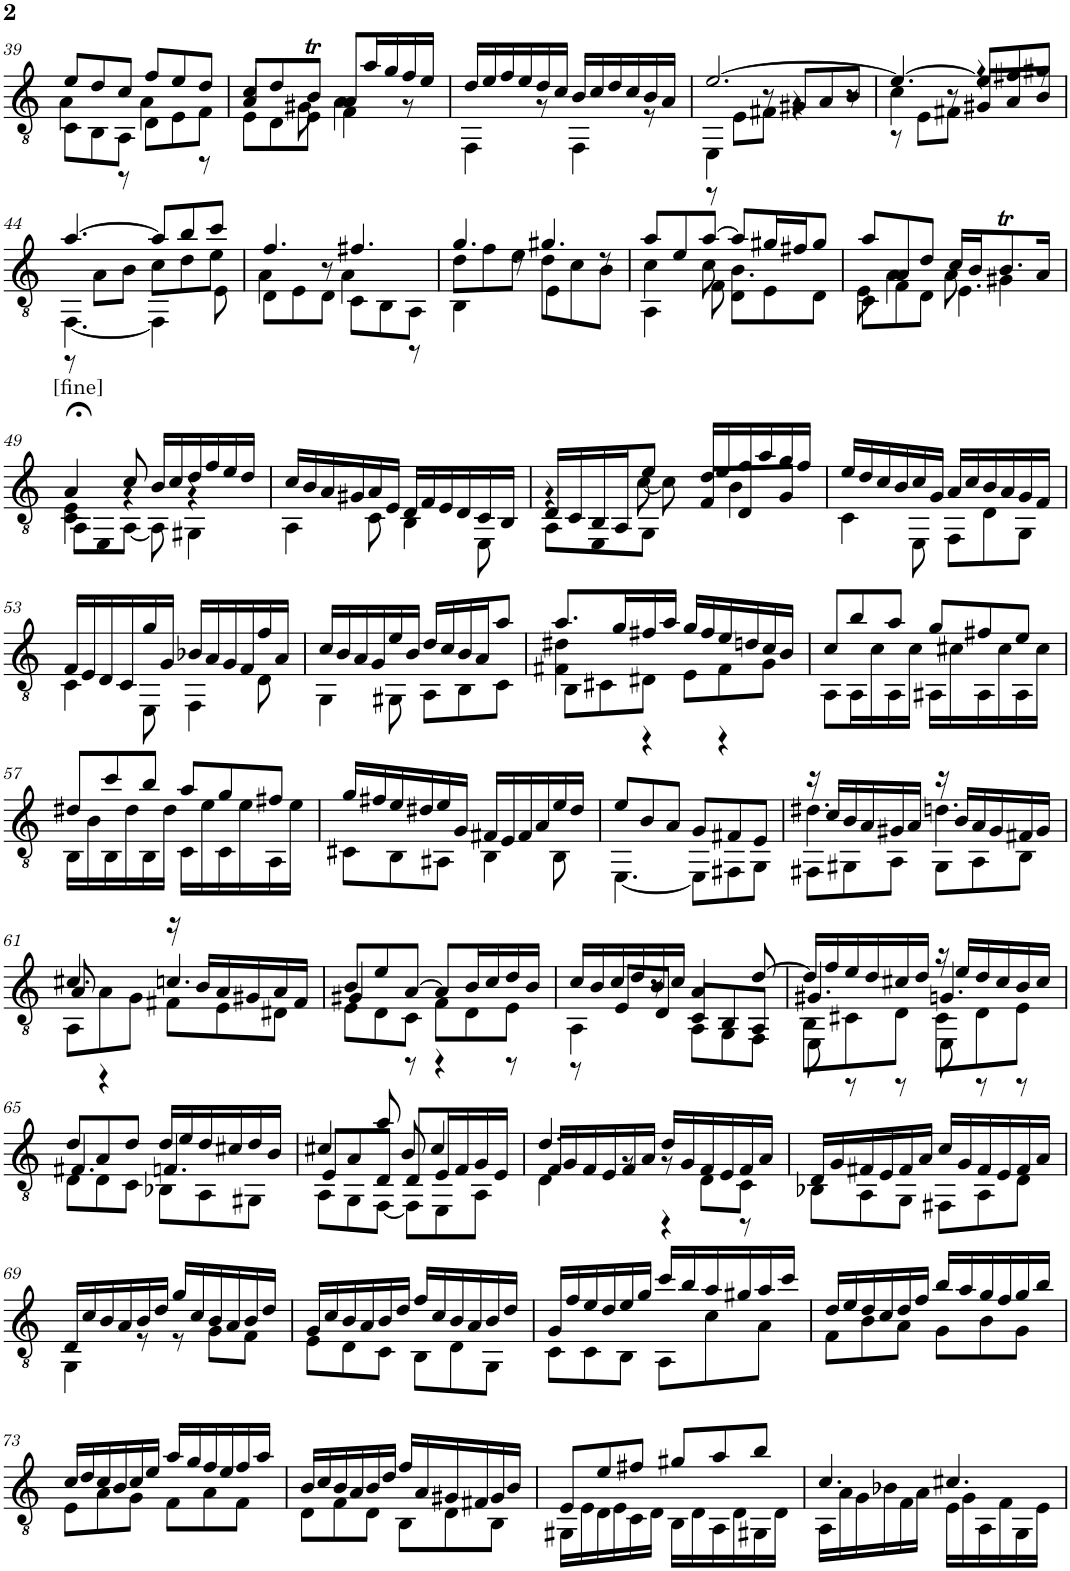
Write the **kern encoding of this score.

**kern
*part1
*staff1
*I"Classical Guitar
!!LO:PB:g=z
*clefGv2
*k[]
*a:
*M6/8
=39
*^
*	*^
8e/L	8C\L	4A\
8d/	8BB\	.
8c/J	8AA\J	8r
8f/L	8D\L	4A\
8e/	8E\	.
8d/J	8F\J	8r
=40	=40	=40
8c/L	8E\L	4A/
8d/	8D\	.
8Bt/J	8E\J	8G#X\
8A/L	4F\	4A\
16a/L	.	.
16g/	.	.
16f/	8r	8ryy
16e/JJ	.	.
*	*v	*v
=41	=41
16d/LL	4FF\
16e/	.
16f/	.
16e/	.
16d/	8r
16c/JJ	.
16B/LL	4FF\
16c/	.
16d/	.
16c/	.
16B/	8r
16A/JJ	.
=42	=42
*	*^
[2.e/	4EE\	8r
.	.	8E\L
.	8r	8F#X\J
.	4r	8G#X/L
.	.	8A/
.	8r	8B/J
=43	=43	=43
4.e/_	4c\	8r
.	.	8E\L
.	8r	8F#X\J
8e/L]	4r	8G#X/L
8f#X/	.	8A/
8g#X/J	8r	8B/J
!!LO:LB:g=z	!!	!!
=44	=44	=44
[4.a/	[4.FF\	8r
.	.	8A\L
.	.	8B\J
8a/L]	4FF\]	8c\L
8b/	.	8d\
8cc/J	8E\	8e\J
=45	=45	=45
4.f/	4A\	8D\L
.	.	8E\
.	8r	8D\J
4.f#X/	8C\L	4A\
.	8BB\	.
.	8AA\J	8r
=46	=46	=46
4.g/	4BB\	8d\L
.	.	8f\
.	8r	8e\J
4.g#X/	4E\	8d\L
.	.	8c\
.	8r	8B\J
=47	=47	=47
8a/L	4c\	4AA\
8e/	.	.
[8a/J	8c\	8F\
8a/L]	4.B\	8D\L
16g#X/L	.	8E\
16f#X/J	.	.
8g#/J	.	8D\J
=48	=48	=48
8a/L	8E\	8C\L
8A/	4A\	8F\
8d/J	.	8D\J
16c/LL	8A\	4.E\
16B/J	.	.
8.Bt/	4G#X\	.
16A/Jk	.	.
!!LO:LB:g=z	!!	!!
=49	=49	=49
!LO:TX:a:t=[fine]	!	!
4A;</	4C\ 4E\	8AA\L
.	.	8EE\
8c/	4r	[8AA\J
16B/LL	.	8AA\]
16c/	.	.
16d/	4r	4GG#X\
16f/	.	.
16e/	.	.
16d/JJ	.	.
*	*v	*v
=50	=50
16c/LL	4AA\
16B/	.
16A/	.
16G#X/	.
16A/	8C\
16E/JJ	.
16D/LL	4BB\
16F/	.
16E/	.
16D/	.
16C/	8EE\
16BB/JJ	.
=51	=51
*	*^
16D/LL	4r	8AA\L
16C/	.	.
16BB/	.	8EE\
16AA/J	.	.
8e/J	[8c\	8GG\J
16d/LL	8c\]	8F/L
16e/	.	.
16f/	4B\	8D/
16a/	.	.
16g/	.	8G/J
16f/JJ	.	.
*	*v	*v
=52	=52
16e/LL	4C\
16d/	.
16c/	.
16B/	.
16c/	8EE\
16G/JJ	.
16A/LL	8FF\L
16c/	.
16B/	8D\
16A/	.
16G/	8GG\J
16F/JJ	.
!!LO:LB:g=z	!!
=53	=53
16F/LL	4C\
16E/	.
16D/	.
16C/	.
16g/	8EE\
16G/JJ	.
16B-X/LL	4FF\
16A/	.
16G/	.
16F/	.
16f/	8D\
16A/JJ	.
=54	=54
16c/LL	4GG\
16B/	.
16A/	.
16G/	.
16e/	8GG#X\
16B/JJ	.
16d/LL	8AA\L
16c/	.
16B/	8BB\
16A/J	.
8a/J	8C\J
=55	=55
*	*^
8.a/L	8BB\L	4F#X\ 4d#X\
.	8C#X\	.
16g/L	.	.
16f#X/	8D#X\J	4r
16a/JJ	.	.
16g/LL	8E\L	.
16f#/	.	.
16e/	8F#\	4r
16dn/	.	.
16c/	8G\J	.
16B/JJ	.	.
*	*v	*v
=56	=56
8c/L	8AA\L
8b/	16AA\L
.	16c\
8a/J	16AA\
.	16c\JJ
8g/L	16AA#X\LL
.	16c#X\
8f#X/	16AA#\
.	16c#\
8e/J	16AA#\
.	16c#\JJ
!!LO:LB:g=z	!!
=57	=57
8d#X/L	16BB\LL
.	16B\
8cc/	16BB\
.	16d#\
8b/J	16BB\
.	16d#\JJ
8a/L	16C\LL
.	16e\
8g/	16C\
.	16e\
8f#X/J	16AA\
.	16e\JJ
=58	=58
16g/LL	8C#X\L
16f#X/	.
16e/	8BB\
16d#X/	.
16e/	8AA#X\J
16G/JJ	.
16F#X/LL	4BB\
16E/	.
16F#/	.
16A/	.
16e/	8BB\
16d#/JJ	.
=59	=59
8e/L	[4.EE\
8B/	.
8A/J	.
8G/L	8EE\L]
8F#X/	8FF#X\
8E/J	8GG\J
=60	=60
*	*^
16r	8FF#X\L	4.d#X\
16c/LL	.	.
16B/	8GG#X\	.
16A/	.	.
16G#X/	8AA\J	.
16A/JJ	.	.
16r	8GG#\L	4.dn\
16B/LL	.	.
16A/	8AA\	.
16G#/	.	.
16F#X/	8BB\J	.
16G#/JJ	.	.
!!LO:LB:g=z	!!	!!
=61	=61	=61
4.c#X/	8AA\L	8A/
.	8A\	4r
.	8G\J	.
16r	8F#X\L	4.cn/
16B/LL	.	.
16A/	8E\	.
16G#X/	.	.
16A/	8D#X\J	.
16F#/JJ	.	.
=62	=62	=62
8B/L	8E\L	4G#X/
8e/	8D\	.
[8A/J	8C\J	8r
8A/L]	8F\L	4r
16B/L	8D\	.
16c/	.	.
16d/	8E\J	8r
16B/JJ	.	.
=63	=63	=63
16c/LL	4AA\	8r
16B/	.	.
16c/	.	8E/L
16d/	.	.
16B/	8r	8D/J
16c/JJ	.	.
4A/	8AA\L	8C/L
.	8GG\	8BB/
[8d/	8FF\J	8AA/J
=64	=64	=64
*	*	*^
16d/LL]	8BB\L	4.G#X/	8EE\
16f/	.	.	.
16e/	8C#X\	.	8r
16d/	.	.	.
16c#X/	8D\J	.	8r
16d/JJ	.	.	.
16r	8C#\L	4.Gn/	8EE\
16e/LL	.	.	.
16d/	8D\	.	8r
16c#/	.	.	.
16B/	8E\J	.	8r
16c#/JJ	.	.	.
*	*	*v	*v
!!LO:LB:g=z
=65	=65	=65
8d/L	8D\L	4.F#X/
8A/	8D\	.
8d/J	8C\J	.
16d/LL	8BB-X\L	4.Fn/
16e/	.	.
16d/	8AA\	.
16c#X/	.	.
16d/	8GG#X\J	.
16B/JJ	.	.
=66	=66	=66
4c#X/	8AA\L	8E/L
.	8GG\	8A/
8a/	[8FF\J	8D/J
8D/L	8FF\L]	8B/
16E/L	8EE\	4c#/
16F/	.	.
16G/	8AA\J	.
16E/JJ	.	.
=67	=67	=67
4.d/	4D\	16F/LL
.	.	16G/
.	.	16F/
.	.	16E/
.	8r	16F/
.	.	16A/JJ
16d/LL	8r	4r
16G/	.	.
16F/	8D\L	.
16E/	.	.
16F/	8C\J	8r
16A/JJ	.	.
*	*v	*v
=68	=68
16D/LL	8BB-X\L
16G/	.
16F#X/	8AA\
16E/	.
16F#/	8GG\J
16A/JJ	.
16c/LL	8FF#X\L
16G/	.
16F#/	8AA\
16E/	.
16F#/	8D\J
16A/JJ	.
!!LO:LB:g=z	!!
=69	=69
16D/LL	4GG\
16c/	.
16B/	.
16A/	.
16B/	8r
16d/JJ	.
16g/LL	8r
16c/	.
16B/	8G\L
16A/	.
16B/	8F\J
16d/JJ	.
=70	=70
16G/LL	8E\L
16c/	.
16B/	8D\
16A/	.
16B/	8C\J
16d/JJ	.
16f/LL	8BB\L
16c/	.
16B/	8D\
16A/	.
16B/	8GG\J
16d/JJ	.
=71	=71
16G/LL	8C\L
16f/	.
16e/	8C\
16d/	.
16e/	8BB\J
16g/JJ	.
16cc/LL	8AA\L
16b/	.
16a/	8c\
16g#X/	.
16a/	8A\J
16cc/JJ	.
=72	=72
16d/LL	8F\L
16e/	.
16d/	8B\
16c/	.
16d/	8A\J
16f/JJ	.
16b/LL	8G\L
16a/	.
16g/	8B\
16f/	.
16g/	8G\J
16b/JJ	.
!!LO:LB:g=z	!!
=73	=73
16c/LL	8E\L
16d/	.
16c/	8A\
16B/	.
16c/	8G\J
16e/JJ	.
16a/LL	8F\L
16g/	.
16f/	8A\
16e/	.
16f/	8F\J
16a/JJ	.
=74	=74
16B/LL	8D\L
16c/	.
16B/	8F\
16A/	.
16B/	8D\J
16d/JJ	.
16f/LL	8BB\L
16A/	.
16G#X/	8D\
16F#X/	.
16G#/	8BB\J
16B/JJ	.
=75	=75
8E/L	16GG#X\LL
.	16E\
8e/	16D\
.	16E\
8f#X/J	16C\
.	16D\JJ
8g#X/L	16BB\LL
.	16D\
8a/	16AA\
.	16D\
8b/J	16GG#X\
.	16D\JJ
=76	=76
4.c/	16AA\LL
.	16A\
.	16G\
.	16B-X\
.	16F\
.	16A\JJ
4.c#X/	16E\LL
.	16G\
.	16AA\
.	16F\
.	16GG\
.	16E\JJ
*v	*v
=
*-
